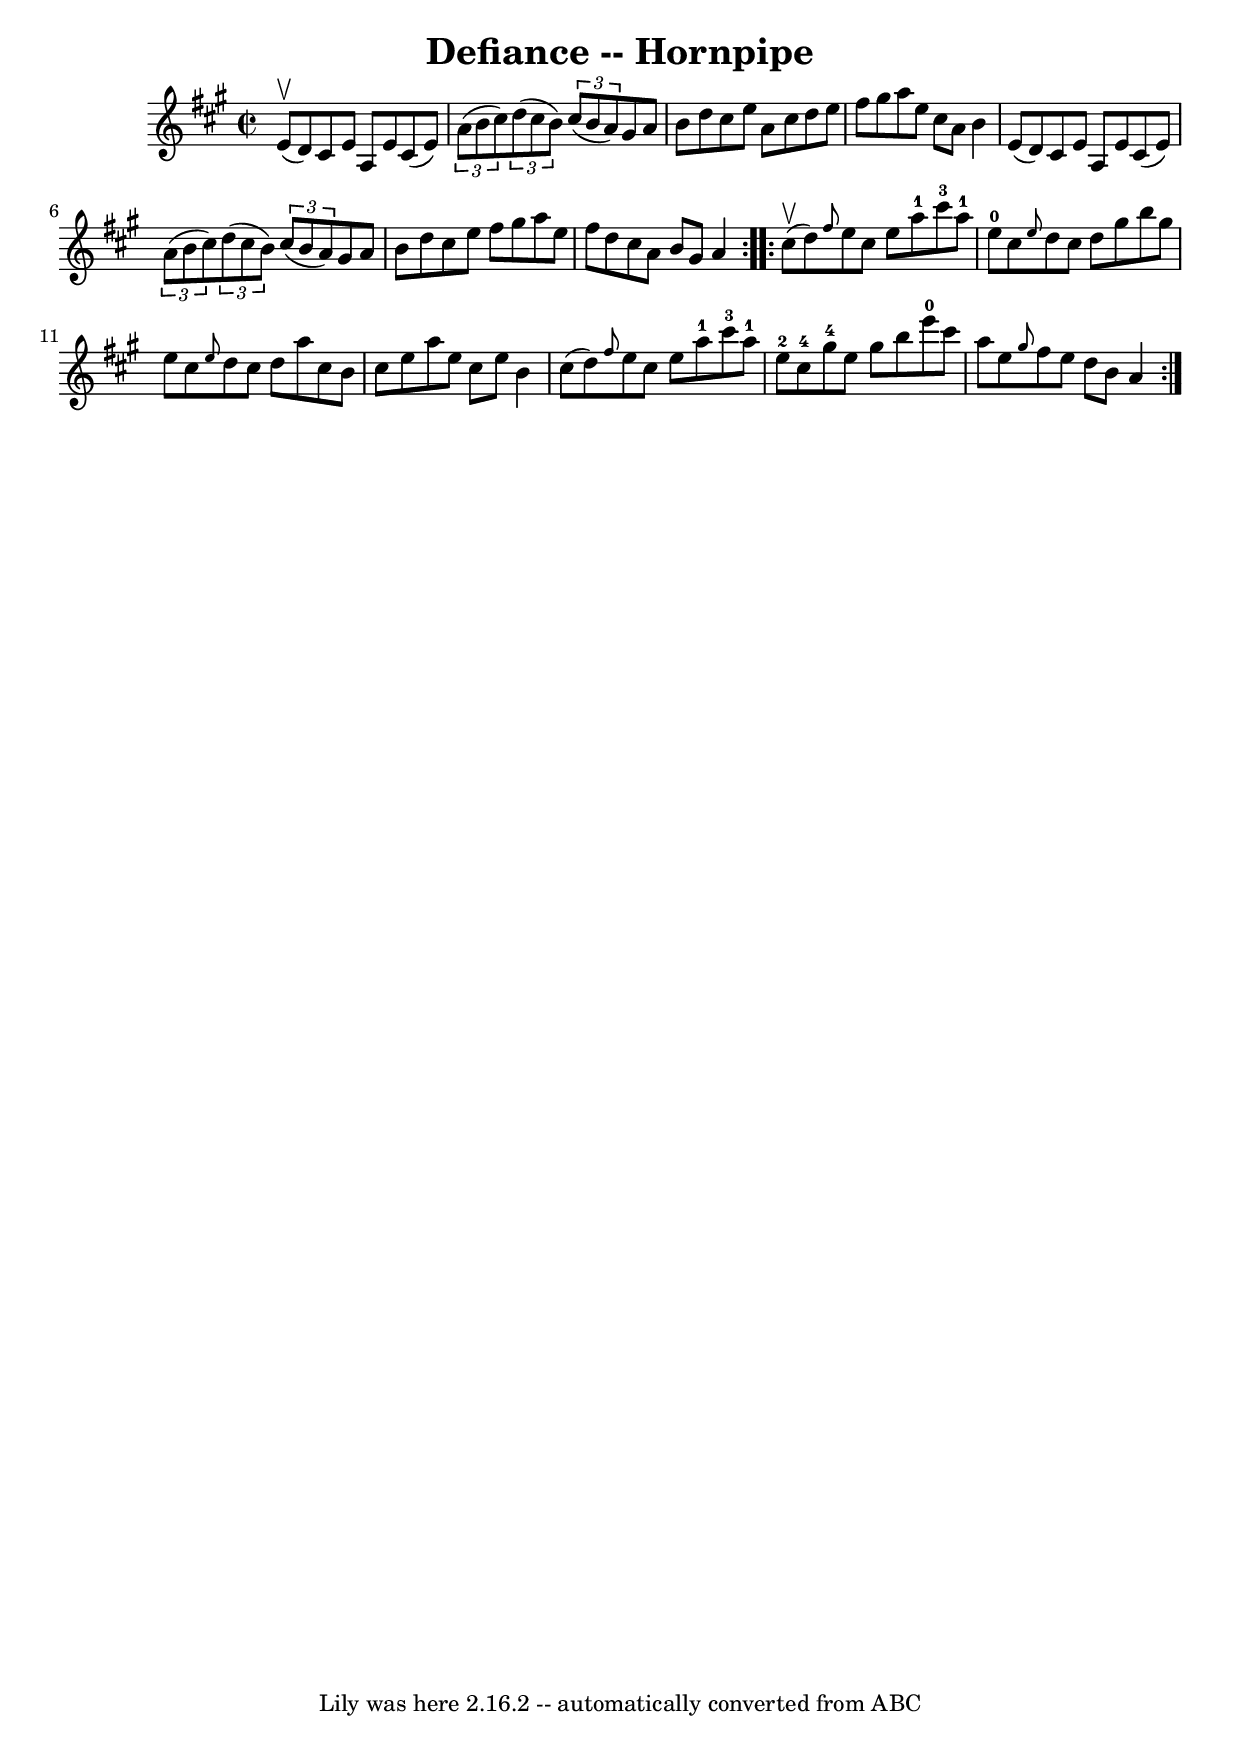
\version "2.16.2"
\include "Mammoth.ily"
\header {
  %% book = "Cole's 1000 Fiddle Tunes"
  crossRefNumber = "1"
  footnotes = ""
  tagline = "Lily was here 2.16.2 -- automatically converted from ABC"
  title = "Defiance -- Hornpipe"

}
voicedefault =  {



  \repeat volta 2 {

    \override Staff.TimeSignature #'style = #'C
    \time 2/2 
    \key a \major     e'8 (^\upbow d'8)  |
    cis'8 e'8    
    a8 e'8 cis'8 (e'8)   \times 2/3 { a'8 (b'8 cis''8)  				    }   |
    \times 2/3 { d''8 (cis''8 b'8) 
	       }   \times 2/3 { cis''8 
				(b'8 a'8)  			      } gis'8 a'8 b'8 d''8   |
    cis''8 e''8      a'8 cis''8 d''8 e''8 fis''8 gis''8   |
    a''8 e''8        cis''8 a'8 b'4 e'8 (d'8)  |
    cis'8 e'8 a8 e'8 
    cis'8 (e'8)   \times 2/3 { a'8 (b'8 cis''8)  			     }  |
    
    \times 2/3 { d''8 (cis''8 b'8) 
	       }   \times 2/3 { cis''8 (b'8    
				a'8)  			      } gis'8 a'8 b'8 d''8   |
    cis''8 e''8 fis''8       gis''8 a''8 e''8 fis''8 d''8   |
    cis''8 a'8 b'8    
    gis'8 a'4  
  }     
  \repeat volta 2 {     cis''8 (^\upbow d''8)  |
    
    \grace { fis''8  
	   } e''8 cis''8 e''8 a''8-1 cis'''8-3        a''8-1 e''8-0 cis''8   |
    \grace { e''8  
	   } d''8 cis''8        d''8 gis''8 b''8 gis''8 e''8 cis''8   |
    \grace {    
      e''8       } d''8 cis''8 d''8 a''8 cis''8 b'8 cis''8 e''8    |
    a''8 e''8 cis''8 e''8 b'4 cis''8 (d''8)  |
    \grace { fis''8  
	   } e''8 cis''8 e''8 a''8-1          cis'''8-3 a''8-1 e''8-2 cis''8-4  |
    gis''8-4        e''8 gis''8 b''8 e'''8-0 cis'''8 a''8 e''8   |
    
    \grace { gis''8  
	   } fis''8 e''8 d''8 b'8 a'4  
  }   

}

\score{
  <<

    \context Staff="default"
    {
      \voicedefault 
      
    }

  >>
  \layout {
    
  }
  \midi {
  }

}
